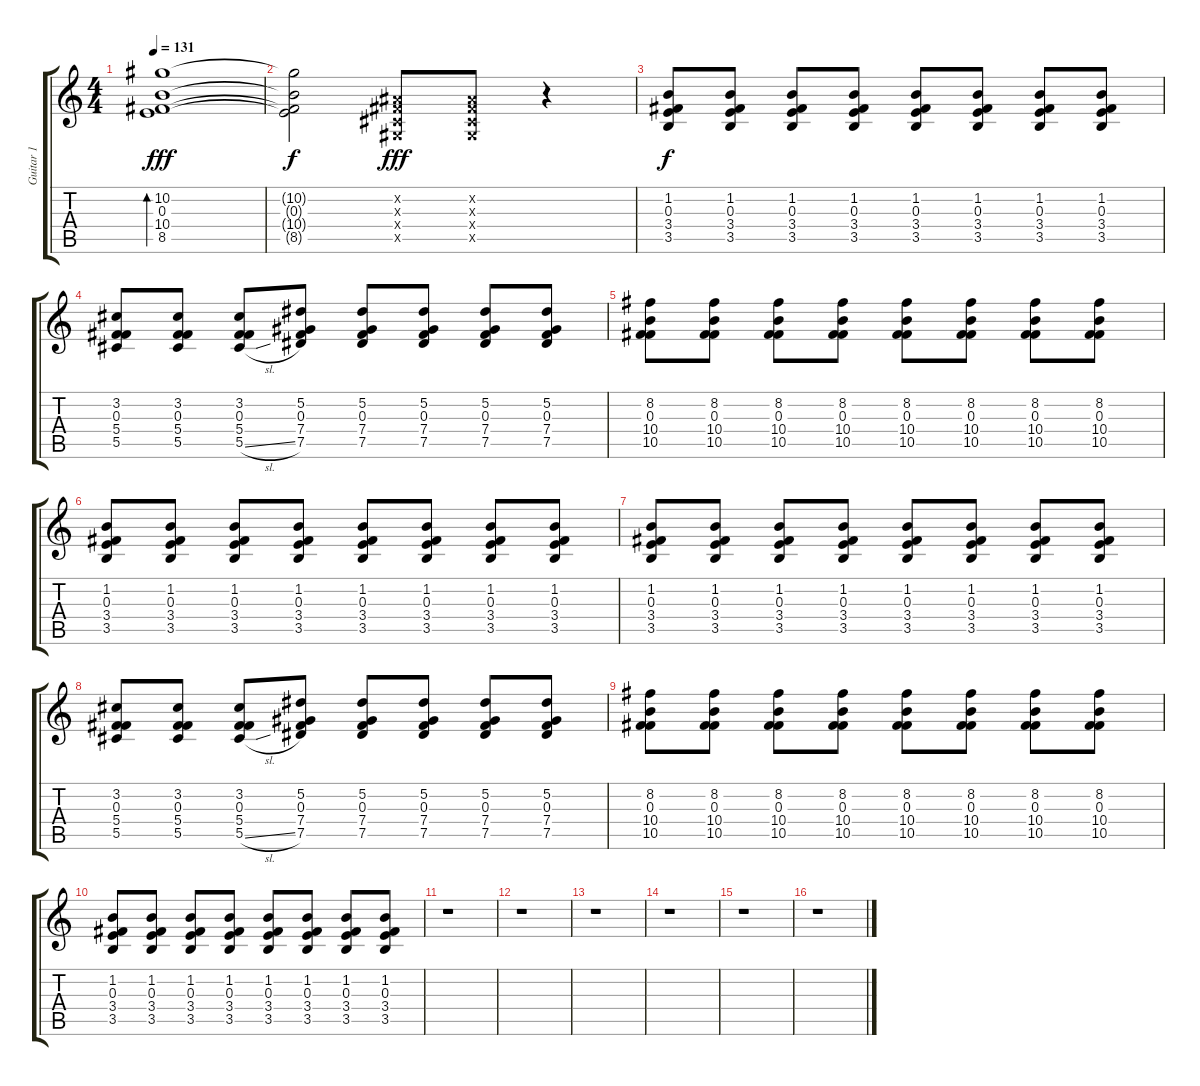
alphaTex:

\track ("Guitar 1" "Guitar 1") {instrument distortionguitar}
\staff {score tabs}
\tuning (Eb4 Bb3 Gb3 Db3 Ab2 Eb2) {hide}
\ts (4 4)
\tempo 131
\clef g2
\ks c
(10.2 0.3 10.4 8.5).1{bd 240 dy fff instrument distortionguitar} |
(10.2{t} 0.3{t} 10.4{t} 8.5{t}).2{dy f} (0.2{x} 0.3{x} 0.4{x} 0.5{x}).8{dy fff} (0.2{x} 0.3{x} 0.4{x} 0.5{x}).8 r.4 |
(1.2 0.3 3.4 3.5).8{dy f} (1.2 0.3 3.4 3.5).8 (1.2 0.3 3.4 3.5).8 (1.2 0.3 3.4 3.5).8 (1.2 0.3 3.4 3.5).8 (1.2 0.3 3.4 3.5).8 (1.2 0.3 3.4 3.5).8 (1.2 0.3 3.4 3.5).8 |
(3.2 0.3 5.4 5.5).8 (3.2 0.3 5.4 5.5).8 (3.2 0.3 5.4 5.5{sl}).8 (5.2 0.3 7.4 7.5).8 (5.2 0.3 7.4 7.5).8 (5.2 0.3 7.4 7.5).8 (5.2 0.3 7.4 7.5).8 (5.2 0.3 7.4 7.5).8 |
(8.2 0.3 10.4 10.5).8 (8.2 0.3 10.4 10.5).8 (8.2 0.3 10.4 10.5).8 (8.2 0.3 10.4 10.5).8 (8.2 0.3 10.4 10.5).8 (8.2 0.3 10.4 10.5).8 (8.2 0.3 10.4 10.5).8 (8.2 0.3 10.4 10.5).8 |
(1.2 0.3 3.4 3.5).8 (1.2 0.3 3.4 3.5).8 (1.2 0.3 3.4 3.5).8 (1.2 0.3 3.4 3.5).8 (1.2 0.3 3.4 3.5).8 (1.2 0.3 3.4 3.5).8 (1.2 0.3 3.4 3.5).8 (1.2 0.3 3.4 3.5).8 |
(1.2 0.3 3.4 3.5).8 (1.2 0.3 3.4 3.5).8 (1.2 0.3 3.4 3.5).8 (1.2 0.3 3.4 3.5).8 (1.2 0.3 3.4 3.5).8 (1.2 0.3 3.4 3.5).8 (1.2 0.3 3.4 3.5).8 (1.2 0.3 3.4 3.5).8 |
(3.2 0.3 5.4 5.5).8 (3.2 0.3 5.4 5.5).8 (3.2 0.3 5.4 5.5{sl}).8 (5.2 0.3 7.4 7.5).8 (5.2 0.3 7.4 7.5).8 (5.2 0.3 7.4 7.5).8 (5.2 0.3 7.4 7.5).8 (5.2 0.3 7.4 7.5).8 |
(8.2 0.3 10.4 10.5).8 (8.2 0.3 10.4 10.5).8 (8.2 0.3 10.4 10.5).8 (8.2 0.3 10.4 10.5).8 (8.2 0.3 10.4 10.5).8 (8.2 0.3 10.4 10.5).8 (8.2 0.3 10.4 10.5).8 (8.2 0.3 10.4 10.5).8 |
(1.2 0.3 3.4 3.5).8 (1.2 0.3 3.4 3.5).8 (1.2 0.3 3.4 3.5).8 (1.2 0.3 3.4 3.5).8 (1.2 0.3 3.4 3.5).8 (1.2 0.3 3.4 3.5).8 (1.2 0.3 3.4 3.5).8 (1.2 0.3 3.4 3.5).8 |
r.1 |
r.1 |
r.1 |
r.1 |
r.1 |
r.1
